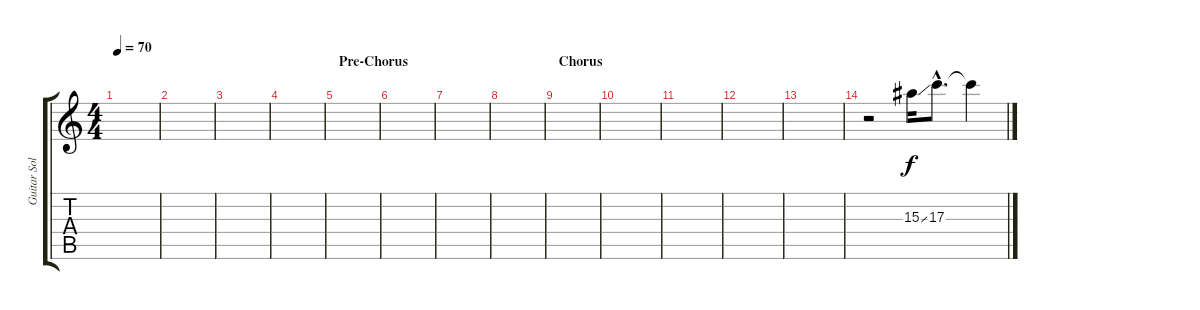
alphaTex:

\track ("Guitar Solo" "Guitar Sol") {instrument electricguitarjazz}
\staff {score tabs}
\tuning (E4 B3 G3 D3 A2 E2) {hide}
\ts (4 4)
\tempo 70
\clef g2
\ks c
|
|
|
|
\section ("" "Pre-Chorus")
|
|
|
|
\section ("" "Chorus ")
|
|
|
|
|
r.2 15.3{ss}.16{instrument clarinet} 17.3{hac}.8{d} 17.3{t}.4
